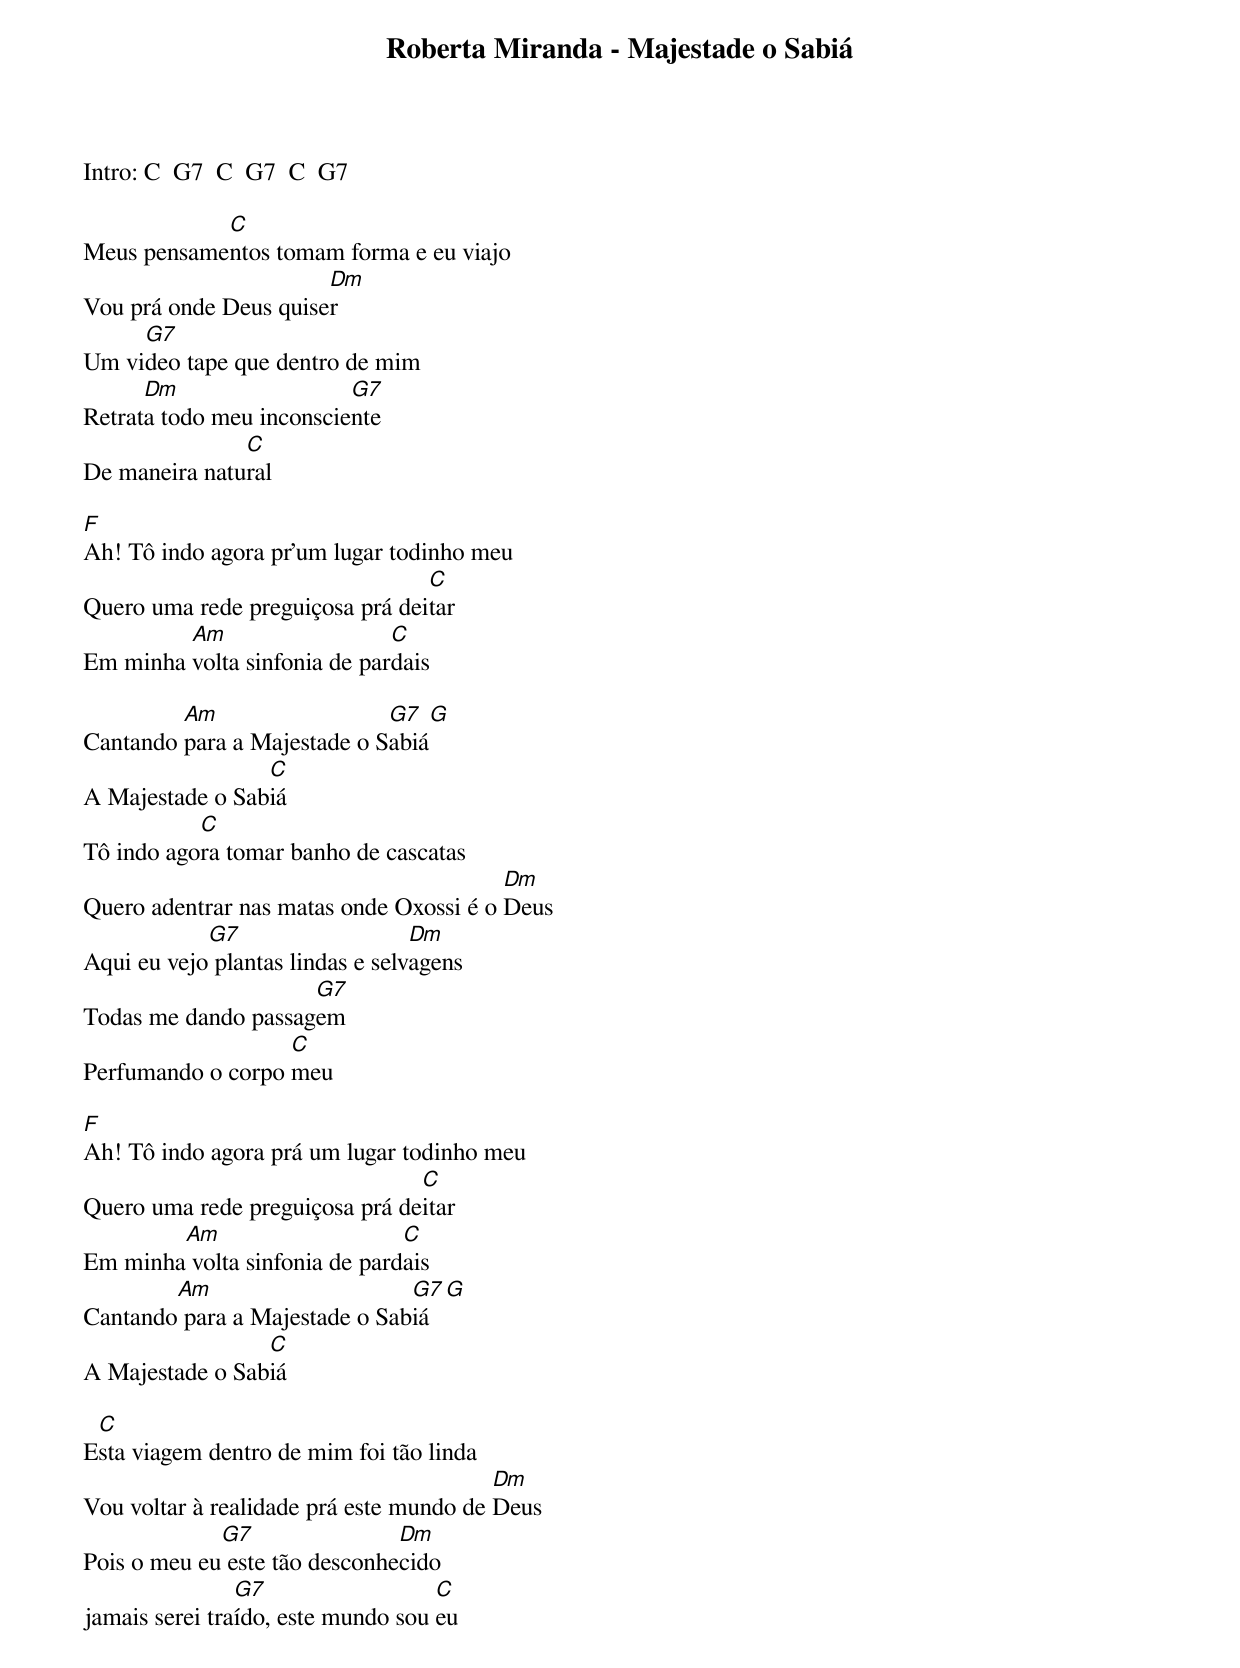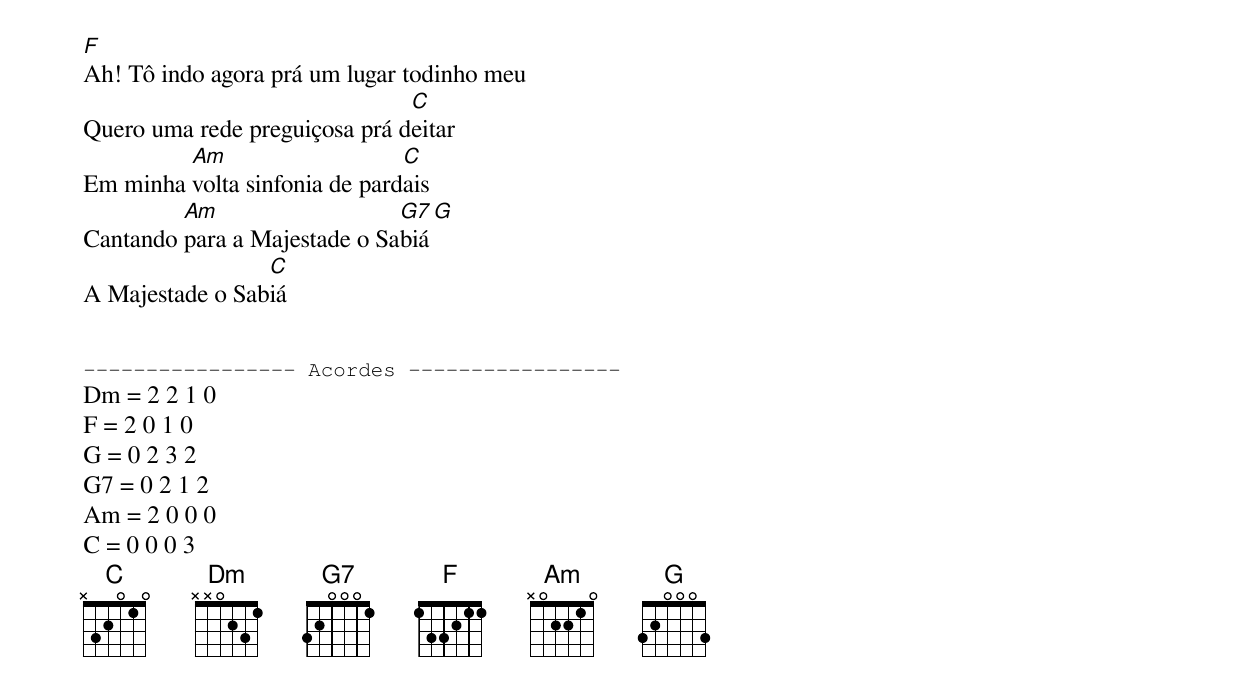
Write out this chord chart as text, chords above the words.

Roberta Miranda - Majestade o Sabiá

Intro: C  G7  C  G7  C  G7

            C
Meus pensamentos tomam forma e eu viajo
                       Dm
Vou prá onde Deus quiser
     G7
Um video tape que dentro de mim
      Dm                  G7
Retrata todo meu inconsciente
               C
De maneira natural

F
Ah! Tô indo agora pr'um lugar todinho meu
                                 C
Quero uma rede preguiçosa prá deitar
         Am                   C
Em minha volta sinfonia de pardais

         Am                  G7    G
Cantando para a Majestade o Sabiá
                 C
A Majestade o Sabiá
           C
Tô indo agora tomar banho de cascatas
                                         Dm
Quero adentrar nas matas onde Oxossi é o Deus
            G7                    Dm
Aqui eu vejo plantas lindas e selvagens
                     G7
Todas me dando passagem
                   C
Perfumando o corpo meu

F
Ah! Tô indo agora prá um lugar todinho meu
                                C
Quero uma rede preguiçosa prá deitar
        Am                     C
Em minha volta sinfonia de pardais
        Am                     G7  G
Cantando para a Majestade o Sabiá
                 C
A Majestade o Sabiá

 C
Esta viagem dentro de mim foi tão linda
                                         Dm
Vou voltar à realidade prá este mundo de Deus
             G7                Dm
Pois o meu eu este tão desconhecido
                G7                  C
jamais serei traído, este mundo sou eu

F
Ah! Tô indo agora prá um lugar todinho meu
                               C
Quero uma rede preguiçosa prá deitar
         Am                    C
Em minha volta sinfonia de pardais
         Am                   G7   G
Cantando para a Majestade o Sabiá
                 C
A Majestade o Sabiá


----------------- Acordes -----------------
Dm = 2 2 1 0
F = 2 0 1 0
G = 0 2 3 2
G7 = 0 2 1 2
Am = 2 0 0 0
C = 0 0 0 3
